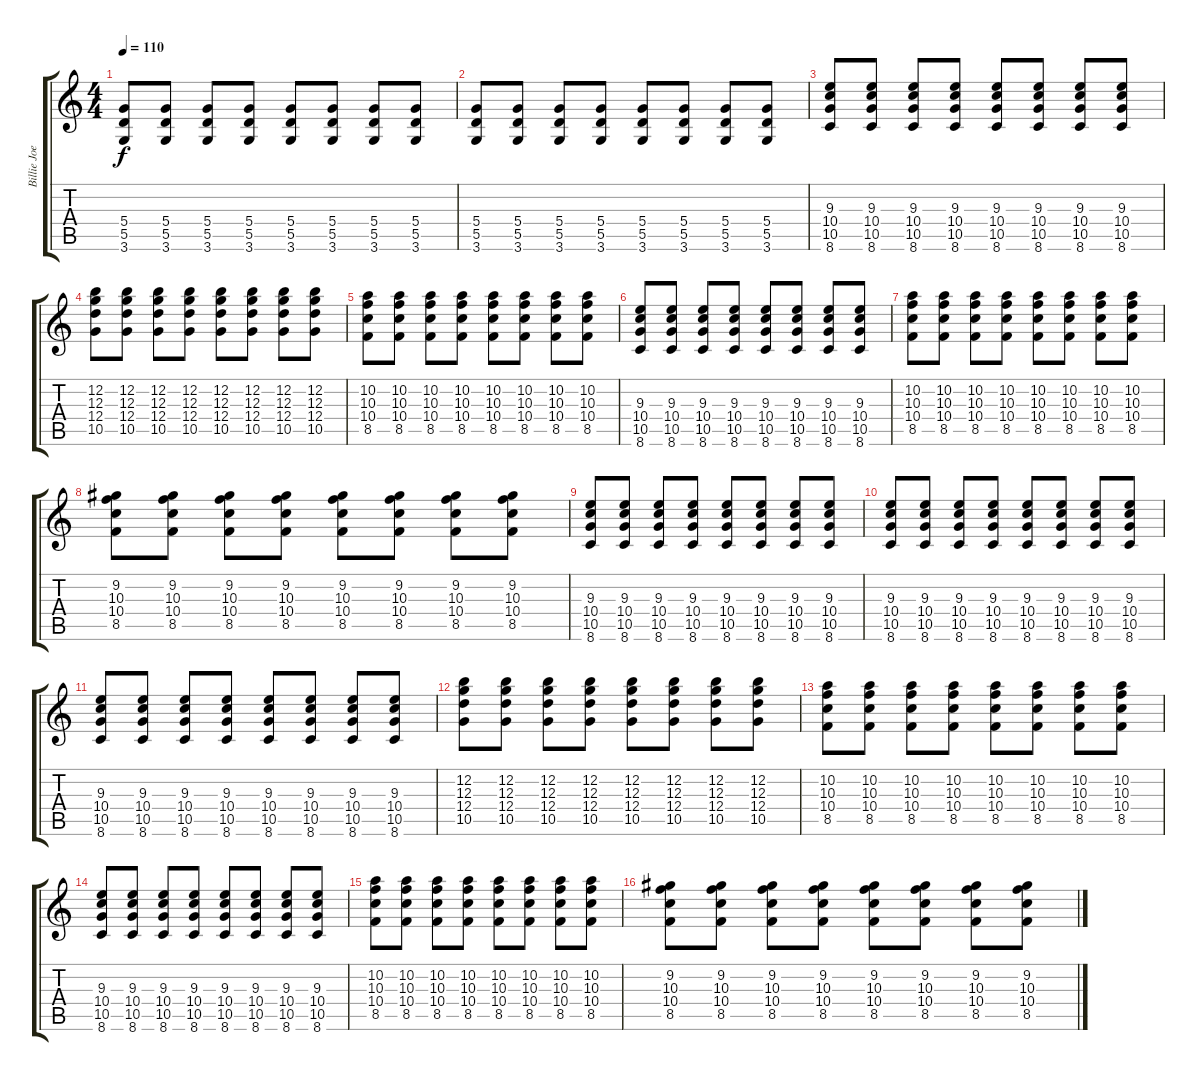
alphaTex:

\track ("Billie Joe Guitar" "Billie Joe") {instrument distortionguitar}
\staff {score tabs}
\tuning (E4 B3 G3 D3 A2 E2) {hide}
\ts (4 4)
\tempo 110
\clef g2
\ks c
(5.4 5.5 3.6).8{dy f} (5.4 5.5 3.6).8 (5.4 5.5 3.6).8 (5.4 5.5 3.6).8 (5.4 5.5 3.6).8 (5.4 5.5 3.6).8 (5.4 5.5 3.6).8 (5.4 5.5 3.6).8 |
(5.4 5.5 3.6).8 (5.4 5.5 3.6).8 (5.4 5.5 3.6).8 (5.4 5.5 3.6).8 (5.4 5.5 3.6).8 (5.4 5.5 3.6).8 (5.4 5.5 3.6).8 (5.4 5.5 3.6).8 |
(9.3 10.4 10.5 8.6).8 (9.3 10.4 10.5 8.6).8 (9.3 10.4 10.5 8.6).8 (9.3 10.4 10.5 8.6).8 (9.3 10.4 10.5 8.6).8 (9.3 10.4 10.5 8.6).8 (9.3 10.4 10.5 8.6).8 (9.3 10.4 10.5 8.6).8 |
(12.2 12.3 12.4 10.5).8 (12.2 12.3 12.4 10.5).8 (12.2 12.3 12.4 10.5).8 (12.2 12.3 12.4 10.5).8 (12.2 12.3 12.4 10.5).8 (12.2 12.3 12.4 10.5).8 (12.2 12.3 12.4 10.5).8 (12.2 12.3 12.4 10.5).8 |
(10.2 10.3 10.4 8.5).8 (10.2 10.3 10.4 8.5).8 (10.2 10.3 10.4 8.5).8 (10.2 10.3 10.4 8.5).8 (10.2 10.3 10.4 8.5).8 (10.2 10.3 10.4 8.5).8 (10.2 10.3 10.4 8.5).8 (10.2 10.3 10.4 8.5).8 |
(9.3 10.4 10.5 8.6).8 (9.3 10.4 10.5 8.6).8 (9.3 10.4 10.5 8.6).8 (9.3 10.4 10.5 8.6).8 (9.3 10.4 10.5 8.6).8 (9.3 10.4 10.5 8.6).8 (9.3 10.4 10.5 8.6).8 (9.3 10.4 10.5 8.6).8 |
(10.2 10.3 10.4 8.5).8 (10.2 10.3 10.4 8.5).8 (10.2 10.3 10.4 8.5).8 (10.2 10.3 10.4 8.5).8 (10.2 10.3 10.4 8.5).8 (10.2 10.3 10.4 8.5).8 (10.2 10.3 10.4 8.5).8 (10.2 10.3 10.4 8.5).8 |
(9.2 10.3 10.4 8.5).8 (9.2 10.3 10.4 8.5).8 (9.2 10.3 10.4 8.5).8 (9.2 10.3 10.4 8.5).8 (9.2 10.3 10.4 8.5).8 (9.2 10.3 10.4 8.5).8 (9.2 10.3 10.4 8.5).8 (9.2 10.3 10.4 8.5).8 |
(9.3 10.4 10.5 8.6).8 (9.3 10.4 10.5 8.6).8 (9.3 10.4 10.5 8.6).8 (9.3 10.4 10.5 8.6).8 (9.3 10.4 10.5 8.6).8 (9.3 10.4 10.5 8.6).8 (9.3 10.4 10.5 8.6).8 (9.3 10.4 10.5 8.6).8 |
(9.3 10.4 10.5 8.6).8 (9.3 10.4 10.5 8.6).8 (9.3 10.4 10.5 8.6).8 (9.3 10.4 10.5 8.6).8 (9.3 10.4 10.5 8.6).8 (9.3 10.4 10.5 8.6).8 (9.3 10.4 10.5 8.6).8 (9.3 10.4 10.5 8.6).8 |
(9.3 10.4 10.5 8.6).8 (9.3 10.4 10.5 8.6).8 (9.3 10.4 10.5 8.6).8 (9.3 10.4 10.5 8.6).8 (9.3 10.4 10.5 8.6).8 (9.3 10.4 10.5 8.6).8 (9.3 10.4 10.5 8.6).8 (9.3 10.4 10.5 8.6).8 |
(12.2 12.3 12.4 10.5).8 (12.2 12.3 12.4 10.5).8 (12.2 12.3 12.4 10.5).8 (12.2 12.3 12.4 10.5).8 (12.2 12.3 12.4 10.5).8 (12.2 12.3 12.4 10.5).8 (12.2 12.3 12.4 10.5).8 (12.2 12.3 12.4 10.5).8 |
(10.2 10.3 10.4 8.5).8 (10.2 10.3 10.4 8.5).8 (10.2 10.3 10.4 8.5).8 (10.2 10.3 10.4 8.5).8 (10.2 10.3 10.4 8.5).8 (10.2 10.3 10.4 8.5).8 (10.2 10.3 10.4 8.5).8 (10.2 10.3 10.4 8.5).8 |
(9.3 10.4 10.5 8.6).8 (9.3 10.4 10.5 8.6).8 (9.3 10.4 10.5 8.6).8 (9.3 10.4 10.5 8.6).8 (9.3 10.4 10.5 8.6).8 (9.3 10.4 10.5 8.6).8 (9.3 10.4 10.5 8.6).8 (9.3 10.4 10.5 8.6).8 |
(10.2 10.3 10.4 8.5).8 (10.2 10.3 10.4 8.5).8 (10.2 10.3 10.4 8.5).8 (10.2 10.3 10.4 8.5).8 (10.2 10.3 10.4 8.5).8 (10.2 10.3 10.4 8.5).8 (10.2 10.3 10.4 8.5).8 (10.2 10.3 10.4 8.5).8 |
(9.2 10.3 10.4 8.5).8 (9.2 10.3 10.4 8.5).8 (9.2 10.3 10.4 8.5).8 (9.2 10.3 10.4 8.5).8 (9.2 10.3 10.4 8.5).8 (9.2 10.3 10.4 8.5).8 (9.2 10.3 10.4 8.5).8 (9.2 10.3 10.4 8.5).8
